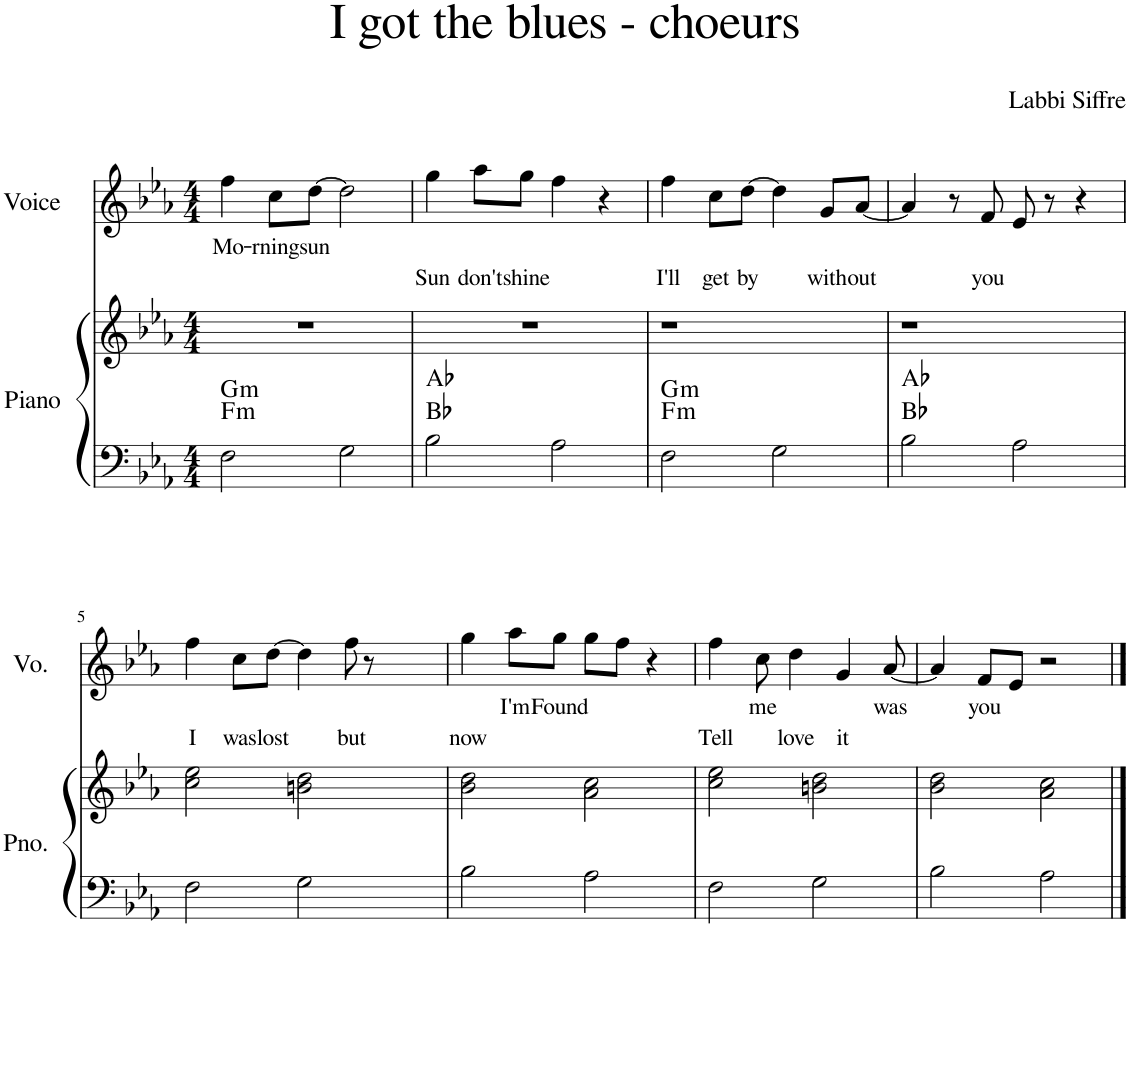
**kern	**kern	**harte	**kern	**text
*part2	*part2	*part2	*part1	*part1
*staff3	*staff2	*	*staff1	*staff1
*I"Piano	*	*	*I"Voice	*
*I'Pno.	*	*	*I'Vo.	*
*clefF4	*clefG2	*	*clefG2	*
*k[b-e-a-]	*k[b-e-a-]	*	*k[b-e-a-]	*
*M4/4	*M4/4	*	*M4/4	*
=1	=1	=1	=1	=1
!	!	!LO:H:n=1:kt=m	!	!LO:LY:b
!	!	!LO:H:n=2:kt=m	!	!
2F\	1r	F:min G:min	4ff\	Mo-
!	!	!	!	!LO:LY:b
.	.	.	8cc\L	-rning-
!	!	!	!	!LO:LY:b
.	.	.	[8dd\J	-sun
2G\	.	.	2dd\]	.
=2	=2	=2	=2	=2
!	!	!	!	!LO:LY:b
2B-\	1r	Bb:maj Ab:maj	4gg\	Sun
!	!	!	!	!LO:LY:b
.	.	.	8aa-\L	don't
!	!	!	!	!LO:LY:b
.	.	.	8gg\J	shine
2A-\	.	.	4ff\	.
.	.	.	4r	.
=3	=3	=3	=3	=3
!	!	!LO:H:n=1:kt=m	!	!LO:LY:b
!	!	!LO:H:n=2:kt=m	!	!
2F\	1r	F:min G:min	4ff\	I'll
!	!	!	!	!LO:LY:b
.	.	.	8cc\L	get
!	!	!	!	!LO:LY:b
.	.	.	[8dd\J	by
2G\	.	.	4dd\]	.
!	!	!	!	!LO:LY:b
.	.	.	8g/L	with-
!	!	!	!	!LO:LY:b
.	.	.	[8a-/J	-out
=4	=4	=4	=4	=4
2B-\	1r	Bb:maj Ab:maj	4a-/]	.
.	.	.	8r	.
!	!	!	!	!LO:LY:b
.	.	.	8f/	you
2A-\	.	.	8e-/	.
.	.	.	8r	.
.	.	.	4r	.
!!LO:LB:g=z
=5	=5	=5	=5	=5
!	!	!	!	!LO:LY:b
2F\	2cc\ 2ee-\	.	4ff\	I
!	!	!	!	!LO:LY:b
.	.	.	8cc\L	was
!	!	!	!	!LO:LY:b
.	.	.	[8dd\J	lost
2G\	2bn\ 2dd\	.	4dd\]	.
!	!	!	!	!LO:LY:b
.	.	.	8ff\	but
.	.	.	8r	.
=6	=6	=6	=6	=6
!	!	!	!	!LO:LY:b
2B-\	2b-\ 2dd\	.	4gg\	now
!	!	!	!	!LO:LY:b
.	.	.	8aa-\L	I'm
!	!	!	!	!LO:LY:b
.	.	.	8gg\J	Found
2A-\	2a-\ 2cc\	.	8gg\L	.
.	.	.	8ff\J	.
.	.	.	4r	.
=7	=7	=7	=7	=7
!	!	!	!	!LO:LY:b
2F\	2cc\ 2ee-\	.	4ff\	Tell
!	!	!	!	!LO:LY:b
.	.	.	8cc\	me
!	!	!	!	!LO:LY:b
.	.	.	4dd\	love
2G\	2bn\ 2dd\	.	.	.
!	!	!	!	!LO:LY:b
.	.	.	4g/	it
!	!	!	!	!LO:LY:b
.	.	.	[8a-/	was
=8	=8	=8	=8	=8
2B-\	2b-\ 2dd\	.	4a-/]	.
!	!	!	!	!LO:LY:b
.	.	.	8f/L	you
.	.	.	8e-/J	.
2A-\	2a-\ 2cc\	.	2r	.
==	==	==	==	==
*-	*-	*-	*-	*-
